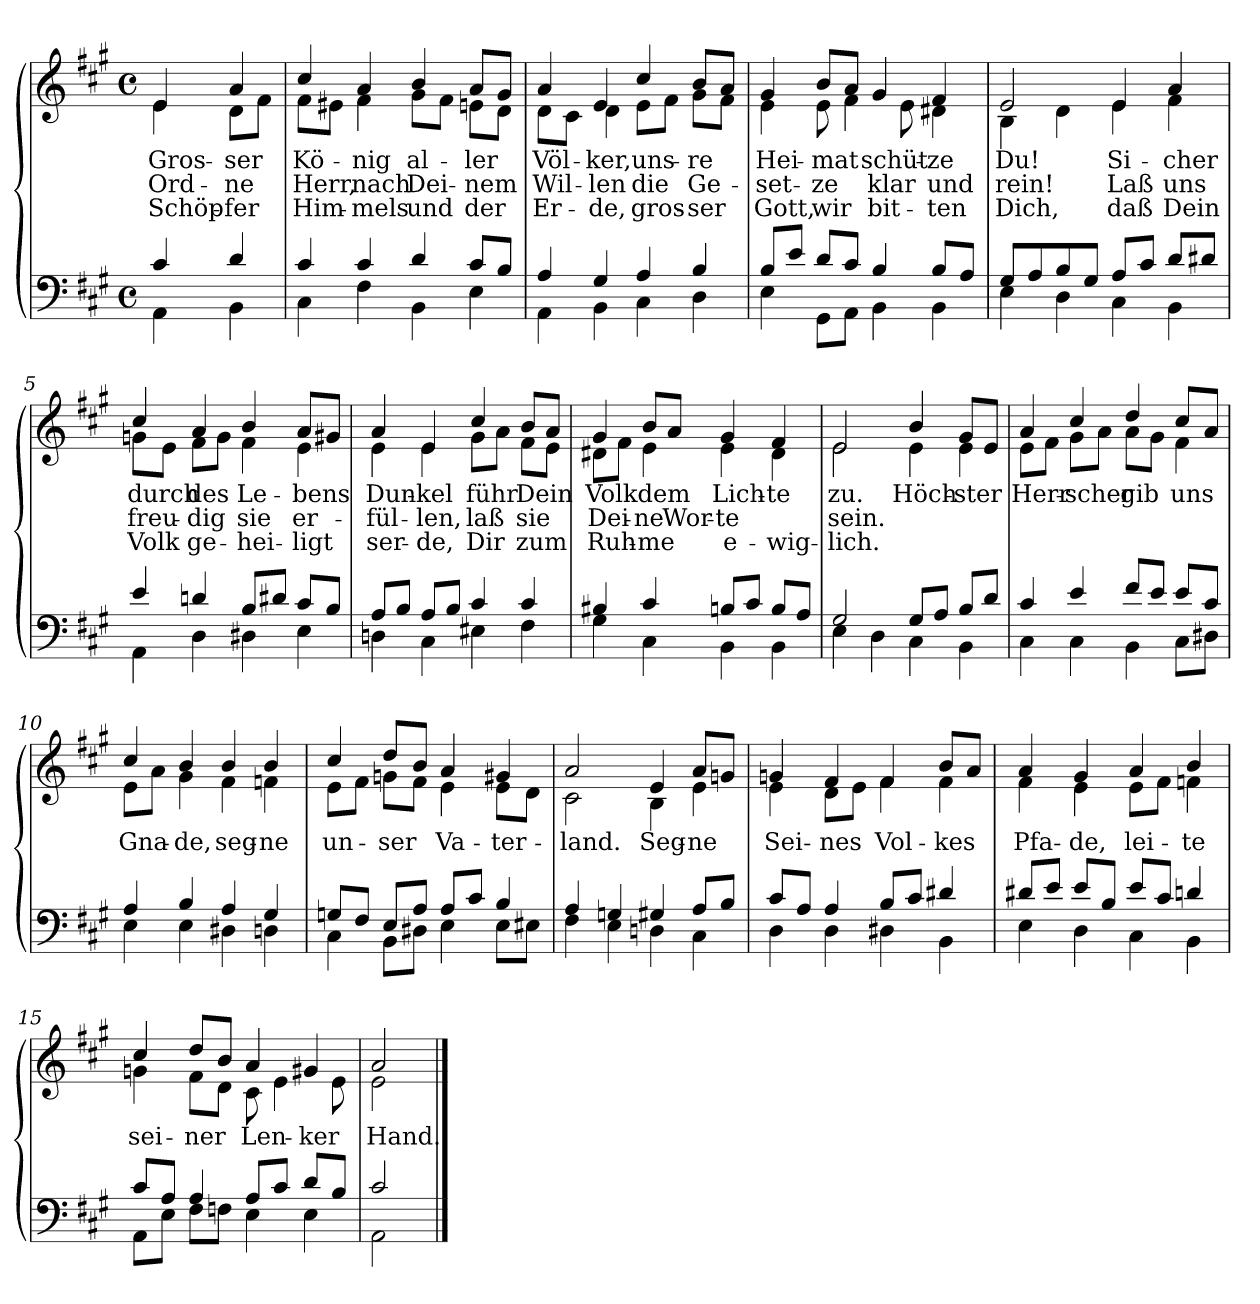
**kern	**kern	**text	**text	**text
*part1	*part1	*part1	*part1	*part1
*staff2	*staff1	*staff1	*staff1	*staff1
*clefF4	*clefG2	*	*	*
*k[f#c#g#]	*k[f#c#g#]	*	*	*
*A:	*A:	*	*	*
*M4/4	*M4/4	*	*	*
*met(c)	*met(c)	*	*	*
=	=	=	=	=
*^	*	*	*	*
!	!	!	!LO:LY:b	!LO:LY:b	!LO:LY:b
*	*	*^	*	*	*
4c#/	4AA\	4e/	4e\	Gros-	Ord-	Schöp-
!	!	!	!	!LO:LY:b	!LO:LY:b	!LO:LY:b
4d/	4BB\	4a/	8d\L	-ser	-ne	-fer
.	.	.	8f#\J	.	.	.
=1	=1	=1	=1	=1	=1	=1
!	!	!	!	!LO:LY:b	!LO:LY:b	!LO:LY:b
4c#/	4C#\	4cc#/	8f#\L	Kö-	Herr,	Him-
.	.	.	8e#X\J	.	.	.
!	!	!	!	!LO:LY:b	!LO:LY:b	!LO:LY:b
4c#/	4F#\	4a/	4f#\	-nig	nach	-mels
!	!	!	!	!LO:LY:b	!LO:LY:b	!LO:LY:b
4d/	4BB\	4b/	8g#\L	al-	Dei-	und
.	.	.	8f#\J	.	.	.
!	!	!	!	!LO:LY:b	!LO:LY:b	!LO:LY:b
8c#/L	4E\	8a/L	8en\L	-ler	-nem	der
8B/J	.	8g#/J	8d\J	.	.	.
=2	=2	=2	=2	=2	=2	=2
!	!	!	!	!LO:LY:b	!LO:LY:b	!LO:LY:b
4A/	4AA\	4a/	8d\L	Völ-	Wil-	Er-
.	.	.	8c#\J	.	.	.
!	!	!	!	!LO:LY:b	!LO:LY:b	!LO:LY:b
4G#/	4BB\	4e/	4d\	-ker,	-len	-de,
!	!	!	!	!LO:LY:b	!LO:LY:b	!LO:LY:b
4A/	4C#\	4cc#/	8e\L	uns-	die	gros-
.	.	.	8f#\J	.	.	.
!	!	!	!	!LO:LY:b	!LO:LY:b	!LO:LY:b
4B/	4D\	8b/L	8g#\L	-re	Ge-	-ser
.	.	8a/J	8f#\J	.	.	.
=3	=3	=3	=3	=3	=3	=3
!	!	!	!	!LO:LY:b	!LO:LY:b	!LO:LY:b
8B/L	4E\	4g#/	4e\	Hei-	-set-	Gott,
8e/J	.	.	.	.	.	.
!	!	!	!	!LO:LY:b	!LO:LY:b	!LO:LY:b
8d/L	8GG#\L	8b/L	8e\	-mat	-ze	wir
8c#/J	8AA\J	8a/J	4f#\	.	.	.
!	!	!	!	!LO:LY:b	!LO:LY:b	!LO:LY:b
4B/	4BB\	4g#/	.	schüt-	klar	bit-
.	.	.	8e\	.	.	.
!	!	!	!	!LO:LY:b	!LO:LY:b	!LO:LY:b
8B/L	4BB\	4f#/	4d#X\	-ze	und	-ten
8A/J	.	.	.	.	.	.
!!LO:LB:g=z	!!
=4	=4	=4	=4	=4	=4	=4
!	!	!	!	!LO:LY:b	!LO:LY:b	!LO:LY:b
8G#/L	4E\	2e/	4B\	Du!	rein!	Dich,
8A/	.	.	.	.	.	.
8B/	4D\	.	4d\	.	.	.
8G#/J	.	.	.	.	.	.
!	!	!	!	!LO:LY:b	!LO:LY:b	!LO:LY:b
8A/L	4C#\	4e/	4e\	Si-	Laß	daß
8c#/J	.	.	.	.	.	.
!	!	!	!	!LO:LY:b	!LO:LY:b	!LO:LY:b
8d/L	4BB\	4a/	4f#\	-cher	uns	Dein
8d#X/J	.	.	.	.	.	.
=5	=5	=5	=5	=5	=5	=5
!	!	!	!	!LO:LY:b	!LO:LY:b	!LO:LY:b
4e/	4AA\	4cc#/	8gn\L	durch	freu-	Volk
.	.	.	8e\J	.	.	.
!	!	!	!	!LO:LY:b	!LO:LY:b	!LO:LY:b
4dn/	4D\	4a/	8f#\L	des	-dig	ge-
.	.	.	8g\J	.	.	.
!	!	!	!	!LO:LY:b	!LO:LY:b	!LO:LY:b
8B/L	4D#X\	4b/	4f#\	Le-	sie	-hei-
8d#X/J	.	.	.	.	.	.
!	!	!	!	!LO:LY:b	!LO:LY:b	!LO:LY:b
8c#/L	4E\	8a/L	4e\	-bens	er-	-ligt
8B/J	.	8g#/J	.	.	.	.
=6	=6	=6	=6	=6	=6	=6
!	!	!	!	!LO:LY:b	!LO:LY:b	!LO:LY:b
8A/L	4Dn\	4a/	4e\	Dun-	-fül-	ser-
8B/J	.	.	.	.	.	.
!	!	!	!	!LO:LY:b	!LO:LY:b	!LO:LY:b
8A/L	4C#\	4e/	4e\	-kel	-len,	-de,
8B/J	.	.	.	.	.	.
!	!	!	!	!LO:LY:b	!LO:LY:b	!LO:LY:b
4c#/	4E#X\	4cc#/	8g#\L	führ	laß	Dir
.	.	.	8a\J	.	.	.
!	!	!	!	!LO:LY:b	!LO:LY:b	!LO:LY:b
4c#/	4F#\	8b/L	8f#\L	Dein	sie	zum
.	.	8a/J	8e\J	.	.	.
=7	=7	=7	=7	=7	=7	=7
!	!	!	!	!LO:LY:b	!LO:LY:b	!LO:LY:b
4B#X/	4G#\	4g#/	8d#X\L	Volk	Dei-	Ruh-
.	.	.	8f#\J	.	.	.
!	!	!	!	!LO:LY:b	!LO:LY:b	!LO:LY:b
4c#/	4C#\	8b/L	4e\	dem	-ne	-me
!	!	!	!	!	!LO:LY:b	!
.	.	8a/J	.	.	Wor-	.
!	!	!	!	!LO:LY:b	!LO:LY:b	!LO:LY:b
8Bn/L	4BB\	4g#/	4e\	Lich-	-te	e-
8c#/J	.	.	.	.	.	.
!	!	!	!	!LO:LY:b	!	!LO:LY:b
8B/L	4BB\	4f#/	4d#\	-te	.	-wig-
8A/J	.	.	.	.	.	.
!!LO:LB:g=z	!!
=8	=8	=8	=8	=8	=8	=8
!	!	!	!	!LO:LY:b	!LO:LY:b	!LO:LY:b
2G#/	4E\	2e/	2e\	zu.	sein.	-lich.
.	4D\	.	.	.	.	.
!	!	!	!	!LO:LY:b	!	!
8G#/L	4C#\	4b/	4e\	Höch-	.	.
8A/J	.	.	.	.	.	.
!	!	!	!	!LO:LY:b	!	!
8B/L	4BB\	8g#/L	4e\	-ster	.	.
8d/J	.	8e/J	.	.	.	.
=9	=9	=9	=9	=9	=9	=9
!	!	!	!	!LO:LY:b	!	!
4c#/	4C#\	4a/	8e\L	Herr-	.	.
.	.	.	8f#\J	.	.	.
!	!	!	!	!LO:LY:b	!	!
4e/	4C#\	4cc#/	8g#\L	-scher	.	.
.	.	.	8a\J	.	.	.
!	!	!	!	!LO:LY:b	!	!
8f#/L	4BB\	4dd/	8a\L	gib	.	.
8e/J	.	.	8g#\J	.	.	.
!	!	!	!	!LO:LY:b	!	!
8e/L	8C#\L	8cc#/L	4f#\	uns	.	.
8c#/J	8D#X\J	8a/J	.	.	.	.
=10	=10	=10	=10	=10	=10	=10
!	!	!	!	!LO:LY:b	!	!
4A/	4E\	4cc#/	8e\L	Gna-	.	.
.	.	.	8a\J	.	.	.
!	!	!	!	!LO:LY:b	!	!
4B/	4E\	4b/	4g#\	-de,	.	.
!	!	!	!	!LO:LY:b	!	!
4A/	4D#X\	4b/	4f#\	seg-	.	.
!	!	!	!	!LO:LY:b	!	!
4G#/	4Dn\	4b/	4fn\	-ne	.	.
=11	=11	=11	=11	=11	=11	=11
!	!	!	!	!LO:LY:b	!	!
8Gn/L	4C#\	4cc#/	8e\L	un-	.	.
8F#/J	.	.	8f#\J	.	.	.
!	!	!	!	!LO:LY:b	!	!
8E/L	8BB\L	8dd/L	8gn\L	-ser	.	.
8A/J	8D#X\J	8b/J	8f#\J	.	.	.
!	!	!	!	!LO:LY:b	!	!
8A/L	4E\	4a/	4e\	Va-	.	.
8c#/J	.	.	.	.	.	.
!	!	!	!	!LO:LY:b	!	!
4B/	8E\L	4g#/	8e\L	-ter-	.	.
.	8E#X\J	.	8d\J	.	.	.
!!LO:LB:g=z	!!
=12	=12	=12	=12	=12	=12	=12
!	!	!	!	!LO:LY:b	!	!
4A/	4F#\	2a/	2c#\	-land.	.	.
4Gn/	4E\	.	.	.	.	.
!	!	!	!	!LO:LY:b	!	!
4G#X/	4Dn\	4e/	4B\	Seg-	.	.
!	!	!	!	!LO:LY:b	!	!
8A/L	4C#\	8a/L	4e\	-ne	.	.
8B/J	.	8gn/J	.	.	.	.
=13	=13	=13	=13	=13	=13	=13
!	!	!	!	!LO:LY:b	!	!
8c#/L	4D\	4gn/	4e\	Sei-	.	.
8A/J	.	.	.	.	.	.
!	!	!	!	!LO:LY:b	!	!
4A/	4D\	4f#/	8d\L	-nes	.	.
.	.	.	8e\J	.	.	.
!	!	!	!	!LO:LY:b	!	!
8B/L	4D#X\	4f#/	4f#\	Vol-	.	.
8c#/J	.	.	.	.	.	.
!	!	!	!	!LO:LY:b	!	!
4d#X/	4BB\	8b/L	4f#\	-kes	.	.
.	.	8a/J	.	.	.	.
=14	=14	=14	=14	=14	=14	=14
!	!	!	!	!LO:LY:b	!	!
8d#X/L	4E\	4a/	4f#\	Pfa-	.	.
8e/J	.	.	.	.	.	.
!	!	!	!	!LO:LY:b	!	!
8e/L	4D\	4g#/	4e\	-de,	.	.
8B/J	.	.	.	.	.	.
!	!	!	!	!LO:LY:b	!	!
8e/L	4C#\	4a/	8e\L	lei-	.	.
8c#/J	.	.	8f#\J	.	.	.
!	!	!	!	!LO:LY:b	!	!
4dn/	4BB\	4b/	4fn\	-te	.	.
=15	=15	=15	=15	=15	=15	=15
!	!	!	!	!LO:LY:b	!	!
8c#/L	8AA\L	4cc#/	4gn\	sei-	.	.
8A/J	8E\J	.	.	.	.	.
!	!	!	!	!LO:LY:b	!	!
4A/	8F#\L	8dd/L	8f#\L	-ner	.	.
.	8Fn\J	8b/J	8d\J	.	.	.
!	!	!	!	!LO:LY:b	!	!
8A/L	4E\	4a/	8c#\	Len-	.	.
8c#/J	.	.	4e\	.	.	.
!	!	!	!	!LO:LY:b	!	!
8d/L	4E\	4g#/	.	-ker	.	.
8B/J	.	.	8e\	.	.	.
=16	=16	=16	=16	=16	=16	=16
!	!	!	!	!LO:LY:b	!	!
2c#/	2AA\	2a/	2e\	Hand.	.	.
*v	*v	*	*	*	*	*
*	*v	*v	*	*	*
==	==	==	==	==
*-	*-	*-	*-	*-
